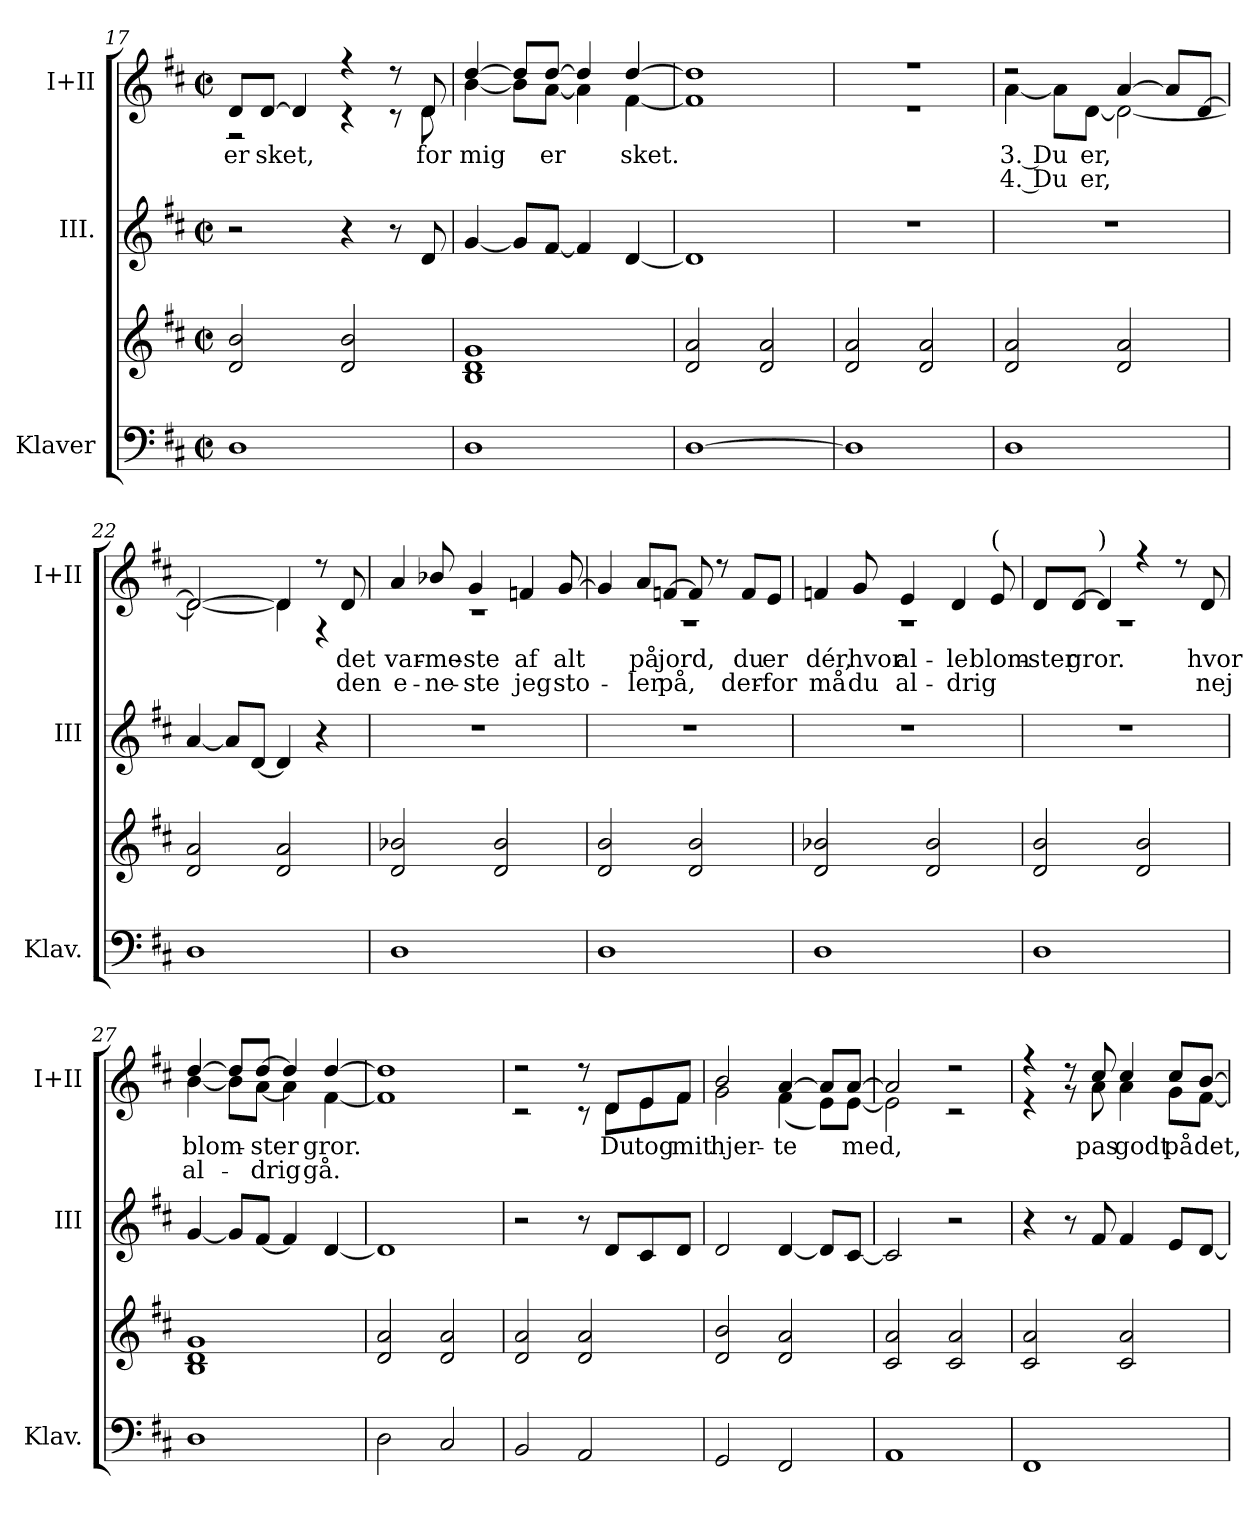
**kern	**kern	**kern	**kern	**text	**text
*part3	*part3	*part2	*part1	*part1	*part1
*staff4	*staff3	*staff2	*staff1	*staff1	*staff1
*I"Klaver	*	*I"III.	*I"I+II	*	*
*I'Klav.	*	*I'III	*I'I+II	*	*
*clefF4	*clefG2	*clefG2	*clefG2	*	*
*k[f#c#]	*k[f#c#]	*k[f#c#]	*k[f#c#]	*	*
*M2/2	*M2/2	*M2/2	*M2/2	*	*
*met(c|)	*met(c|)	*met(c|)	*met(c|)	*	*
=17	=17	=17	=17	=17	=17
!	!	!	!	!LO:LY:b	!
*	*	*	*^	*	*
1D	2d/ 2b/	2r	8d/L	2r	er	.
!	!	!	!	!	!LO:LY:b	!
.	.	.	[8d/J	.	sket,	.
.	.	.	4d/]	.	.	.
.	2d/ 2b/	4r	4r	4r	.	.
.	.	8r	8r	8r	.	.
!	!	!	!	!	!LO:LY:b	!
.	.	8d/	8d/	8d\	for	.
=18	=18	=18	=18	=18	=18	=18
!	!	!	!	!	!LO:LY:b	!
1D	1B 1d 1g	[4g/	[4dd/	[4b\	mig	.
.	.	8g/L]	8dd/L]	8b\L]	.	.
!	!	!	!	!	!LO:LY:b	!
.	.	[8f#/J	[8dd/J	[8a\J	er	.
.	.	4f#/]	4dd/]	4a\]	.	.
!	!	!	!	!	!LO:LY:b	!
.	.	[4d/	[4dd/	[4f#\	sket.	.
=19	=19	=19	=19	=19	=19	=19
[1D	2d/ 2a/	1d]	1dd]	1f#]	.	.
.	2d/ 2a/	.	.	.	.	.
=20	=20	=20	=20	=20	=20	=20
1D]	2d/ 2a/	1r	1r	1r	.	.
.	2d/ 2a/	.	.	.	.	.
=21	=21	=21	=21	=21	=21	=21
!	!	!	!	!	!LO:LY:b	!LO:LY:b
1D	2d/ 2a/	1r	2r	[4a\	3. Du	4. Du
.	.	.	.	8a\L]	.	.
!	!	!	!	!	!LO:LY:b	!LO:LY:b
.	.	.	.	[8d\J	er,	er,
.	2d/ 2a/	.	[4a/	2d\_	.	.
.	.	.	8a/L]	.	.	.
.	.	.	[8d/J	.	.	.
!!LO:LB:g=z	!!
=22	=22	=22	=22	=22	=22	=22
1D	2d/ 2a/	[4a/	2d/_	2d\_	.	.
.	.	8a/L]	.	.	.	.
.	.	[8d/J	.	.	.	.
.	2d/ 2a/	4d/]	4d/]	4d\]	.	.
.	.	4r	8r	4r	.	.
!	!	!	!	!	!LO:LY:b	!LO:LY:b
.	.	.	8d/	.	det	den
=23	=23	=23	=23	=23	=23	=23
!	!	!	!	!	!LO:LY:b	!LO:LY:b
1D	2d/ 2b-X/	1r	4a/	1r	var-	e-
!	!	!	!	!	!LO:LY:b	!LO:LY:b
.	.	.	8b-X/	.	-me-	-ne-
!	!	!	!	!	!LO:LY:b	!LO:LY:b
.	.	.	4g/	.	-ste	-ste
.	2d/ 2b-/	.	.	.	.	.
!	!	!	!	!	!LO:LY:b	!LO:LY:b
.	.	.	4fn/	.	af	jeg
!	!	!	!	!	!LO:LY:b	!LO:LY:b
.	.	.	[8g/	.	alt	sto-
=24	=24	=24	=24	=24	=24	=24
1D	2d/ 2b/	1r	4g/]	1r	.	.
!	!	!	!	!	!LO:LY:b	!LO:LY:b
.	.	.	8a/L	.	på	-ler
!	!	!	!	!	!LO:LY:b	!LO:LY:b
.	.	.	[8fn/J	.	jord,	på,
.	2d/ 2b/	.	8f/]	.	.	.
.	.	.	8r	.	.	.
!	!	!	!	!	!LO:LY:b	!LO:LY:b
.	.	.	8f/L	.	du	der-
!	!	!	!	!	!LO:LY:b	!LO:LY:b
.	.	.	8e/J	.	er	-for
=25	=25	=25	=25	=25	=25	=25
!	!	!	!	!	!LO:LY:b	!LO:LY:b
1D	2d/ 2b-X/	1r	4fn/	1r	dér,	må
!	!	!	!	!	!LO:LY:b	!LO:LY:b
.	.	.	8g/	.	hvor	du
!	!	!	!	!	!LO:LY:b	!LO:LY:b
.	.	.	4e/	.	al-	al-
.	2d/ 2b-/	.	.	.	.	.
!	!	!	!	!	!LO:LY:b	!LO:LY:b
.	.	.	4d/	.	-le	-drig
!	!	!	!LO:TX:a:t=(	!	!	!
!	!	!	!	!	!LO:LY:b	!
.	.	.	8e/	.	blom-	.
!!LO:PB:g=z	!!
=26	=26	=26	=26	=26	=26	=26
!	!	!	!	!	!LO:LY:b	!
1D	2d/ 2b/	1r	8d/L	1r	-ster	.
!	!	!	!	!	!LO:LY:b	!
.	.	.	[8d/J	.	gror.	.
!	!	!	!LO:TX:a:t=)	!	!	!
.	.	.	4d/]	.	.	.
.	2d/ 2b/	.	4r	.	.	.
.	.	.	8r	.	.	.
!	!	!	!	!	!LO:LY:b	!LO:LY:b
.	.	.	8d/	.	hvor	nej
=27	=27	=27	=27	=27	=27	=27
!	!	!	!	!	!LO:LY:b	!LO:LY:b
1D	1B 1d 1g	[4g/	[4dd/	[4b\	blom-	al-
.	.	8g/L]	8dd/L]	8b\L]	.	.
!	!	!	!	!	!LO:LY:b	!LO:LY:b
.	.	[8f#/J	[8dd/J	[8a\J	-ster	-drig
.	.	4f#/]	4dd/]	4a\]	.	.
!	!	!	!	!	!LO:LY:b	!LO:LY:b
.	.	[4d/	[4dd/	[4f#\	gror.	gå.
=28	=28	=28	=28	=28	=28	=28
2D\	2d/ 2a/	1d]	1dd]	1f#]	.	.
2C#/	2d/ 2a/	.	.	.	.	.
=29	=29	=29	=29	=29	=29	=29
2BB/	2d/ 2a/	2r	2r	2r	.	.
2AA/	2d/ 2a/	8r	8r	8r	.	.
!	!	!	!	!	!LO:LY:b	!
.	.	8d/L	8d/L	8d\L	Du	.
!	!	!	!	!	!LO:LY:b	!
.	.	8c#/	8e/	8e\	tog	.
!	!	!	!	!	!LO:LY:b	!
.	.	8d/J	8f#/J	8f#\J	mit	.
=30	=30	=30	=30	=30	=30	=30
!	!	!	!	!	!LO:LY:b	!
2GG/	2d/ 2b/	2d/	2b/	2g\	hjer-	.
!	!	!	!	!	!LO:LY:b	!
2FF#/	2d/ 2a/	[4d/	[4a/	(<4f#\	-te	.
.	.	8d/L]	8a/L]	8e\L)	.	.
!	!	!	!	!	!LO:LY:b	!
.	.	[8c#/J	[8a/J	[8e\J	med,	.
=31	=31	=31	=31	=31	=31	=31
1AA	2c#/ 2a/	2c#/]	2a/]	2e\]	.	.
.	2c#/ 2a/	2r	2r	2r	.	.
!!LO:LB:g=z	!!
=32	=32	=32	=32	=32	=32	=32
1FF#	2c#/ 2a/	4r	4r	4r	.	.
.	.	8r	8r	8r	.	.
!	!	!	!	!	!LO:LY:b	!
.	.	8f#/	8cc#/	8a\	pas	.
!	!	!	!	!	!LO:LY:b	!
.	2c#/ 2a/	4f#/	4cc#/	4a\	godt	.
!	!	!	!	!	!LO:LY:b	!
.	.	8e/L	8cc#/L	8g\L	på	.
!	!	!	!	!	!LO:LY:b	!
.	.	[8d/J	[8b/J	[8f#\J	det,	.
*	*	*	*v	*v	*	*
=	=	=	=	=	=
*-	*-	*-	*-	*-	*-
